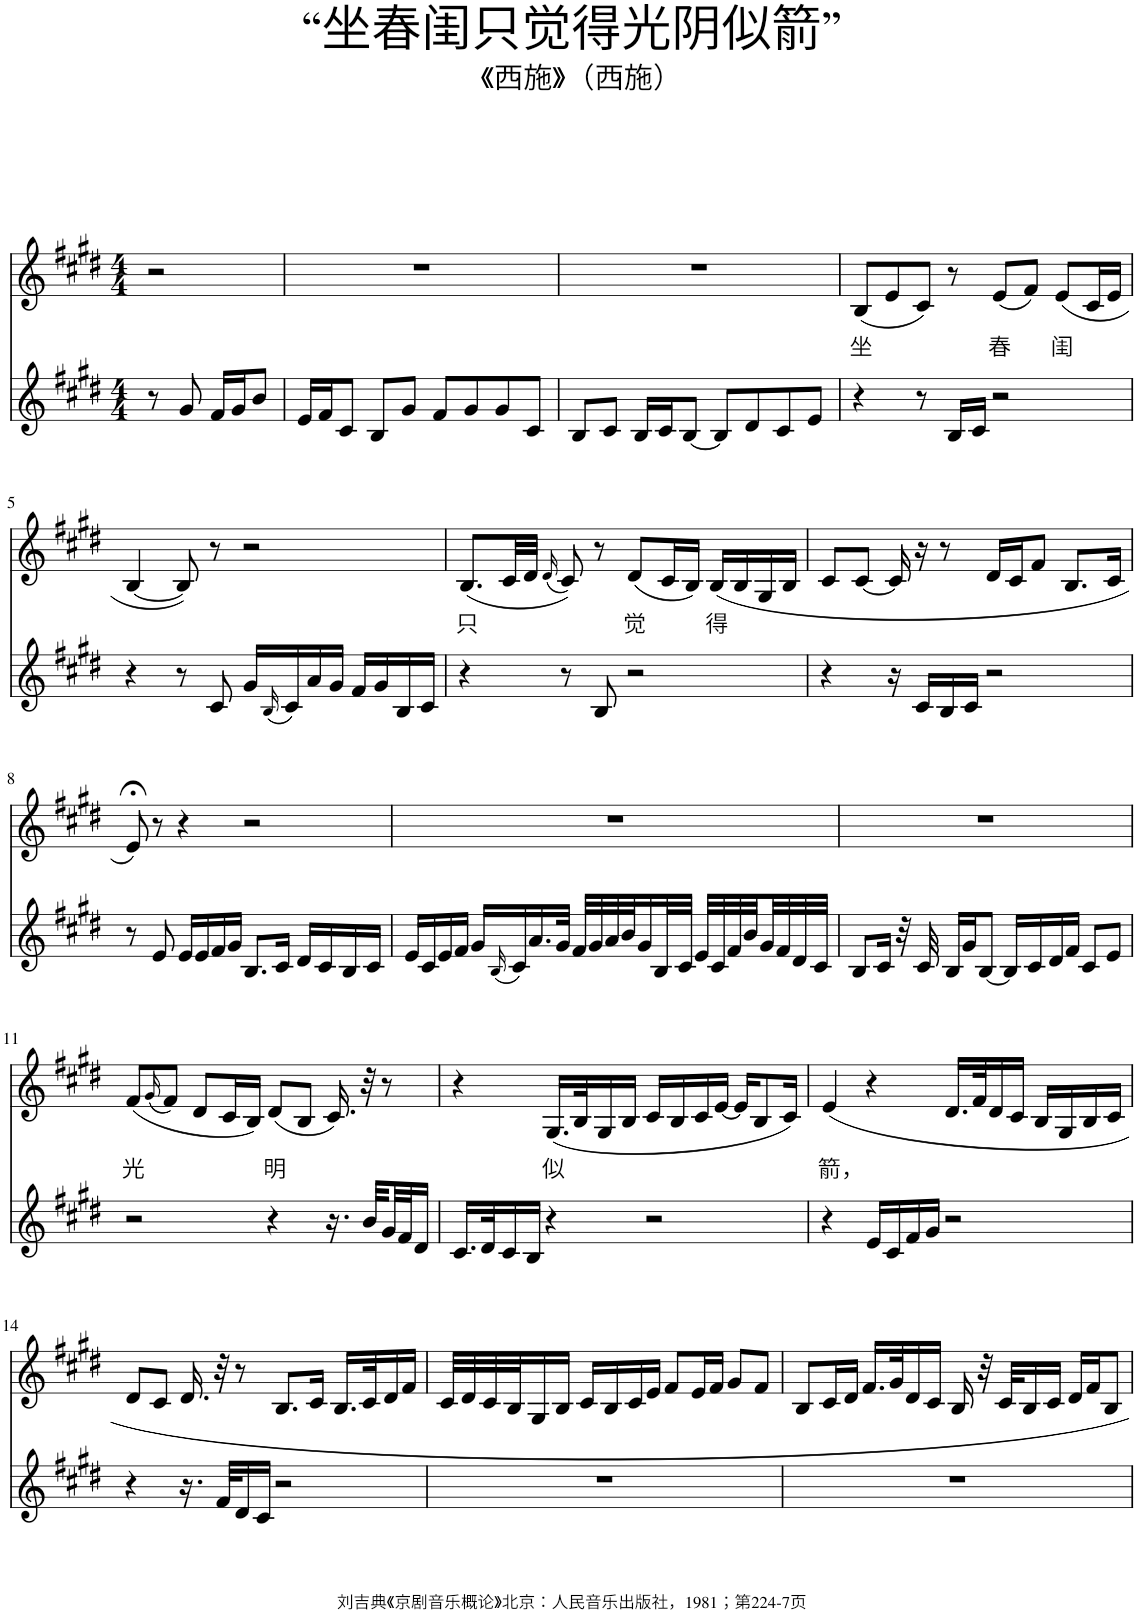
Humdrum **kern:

**kern	**kern	**text
*part2	*part1	*part1
*staff2	*staff1	*staff1
*I"Piano	*I"Piano	*
*I'Pno	*I'Pno	*
*clefG2	*clefG2	*
*k[f#c#g#d#]	*k[f#c#g#d#]	*
*M4/4	*M4/4	*
=1	=1	=1
8r	2r	.
8g#/	.	.
16f#/LL	.	.
16g#/J	.	.
8b/J	.	.
=2	=2	=2
16e/LL	1r	.
16f#/J	.	.
8c#/J	.	.
8B/L	.	.
8g#/J	.	.
8f#/L	.	.
8g#/	.	.
8g#/	.	.
8c#/J	.	.
=3	=3	=3
8B/L	1r	.
8c#/J	.	.
16B/LL	.	.
16c#/J	.	.
[8B/J	.	.
8B/L]	.	.
8d#/	.	.
8c#/	.	.
8e/J	.	.
=4	=4	=4
!	!	!LO:LY:b
4r	(8B/L	坐
.	8e/	.
8r	8c#/J)	.
16B/LL	8r	.
16c#/JJ	.	.
!	!	!LO:LY:b
2r	(8e/L	春
.	8f#/J)	.
!	!	!LO:LY:b
.	(8e/L	闺
.	16c#/L	.
.	16e/JJ	.
!!LO:LB:g=z
=5	=5	=5
4r	[4B/	.
8r	8B/])	.
8c#/	8r	.
16g#/LL	2r	.
(16qB/	.	.
16c#/)	.	.
16a/	.	.
16g#/JJ	.	.
16f#/LL	.	.
16g#/	.	.
16B/	.	.
16c#/JJ	.	.
=6	=6	=6
!	!	!LO:LY:b
4r	(8.B/L	只
.	32c#/LL	.
.	32d#/JJJ	.
.	(16qd#/	.
8r	8c#/))	.
8B/	8r	.
!	!	!LO:LY:b
2r	(8d#/L	觉
.	16c#/L	.
.	16B/JJ)	.
!	!	!LO:LY:b
.	(16B/LL	得
.	16B/	.
.	16G#/	.
.	16B/JJ	.
=7	=7	=7
4r	8c#/L	.
.	[8c#/J	.
16r	16c#/]	.
16c#/LL	16r	.
16B/	8r	.
16c#/JJ	.	.
2r	16d#/LL	.
.	16c#/J	.
.	8f#/J	.
.	8.B/L	.
.	16c#/Jk	.
!!LO:LB:g=z
=8	=8	=8
8r	8e;</)	.
8e/	8r	.
16e/LL	4r	.
16e/	.	.
16f#/	.	.
16g#/JJ	.	.
8.B/L	2r	.
16c#/Jk	.	.
16d#/LL	.	.
16c#/	.	.
16B/	.	.
16c#/JJ	.	.
=9	=9	=9
16e/LL	1r	.
16c#/	.	.
16e/	.	.
16f#/JJ	.	.
16g#/LL	.	.
(16qB/	.	.
16c#/)	.	.
16.a/	.	.
32g#/JJk	.	.
32f#/LLL	.	.
32g#/	.	.
32a/	.	.
32b/J	.	.
16g#/	.	.
32B/L	.	.
32c#/JJJ	.	.
32e/LLL	.	.
32c#/	.	.
32f#/	.	.
32b/	.	.
32g#/	.	.
32f#/	.	.
32d#/	.	.
32c#/JJJ	.	.
=10	=10	=10
8B/L	1r	.
16c#/Jk	.	.
32r	.	.
32c#/	.	.
16B/LL	.	.
16g#/J	.	.
[8B/J	.	.
16B/LL]	.	.
16c#/	.	.
16d#/	.	.
16f#/JJ	.	.
8c#/L	.	.
8e/J	.	.
!!LO:LB:g=z
=11	=11	=11
!	!	!LO:LY:b
2r	(8f#/L	光
.	(16qg#/	.
.	8f#/J)	.
.	8d#/L	.
.	16c#/L	.
.	16B/JJ)	.
!	!	!LO:LY:b
4r	(8d#/L	明
.	8B/J	.
16.r	16.c#/)	.
32b/LLL	32r	.
32g#/	8r	.
32f#/J	.	.
16d#/JJ	.	.
=12	=12	=12
16.c#/LL	4r	.
32d#/K	.	.
16c#/	.	.
16B/JJ	.	.
!	!	!LO:LY:b
4r	(16.G#/LL	似
.	32B/K	.
.	16G#/	.
.	16B/JJ	.
2r	16c#/LL	.
.	16B/	.
.	16c#/	.
.	[16e/JJ	.
.	16e/KL]	.
.	8B/	.
.	16c#/Jk)	.
=13	=13	=13
!	!	!LO:LY:b
4r	4e/	箭，
16e/LL	4r	.
16c#/	.	.
16f#/	.	.
16g#/JJ	.	.
2r	16.d#/LL	.
.	32f#/K	.
.	16d#/	.
.	16c#/JJ	.
.	16B/LL	.
.	16G#/	.
.	16B/	.
.	16c#/JJ	.
!!LO:LB:g=z
=14	=14	=14
4r	8d#/L	.
.	8c#/J	.
16.r	16.d#/	.
32f#/KLL	32r	.
16d#/	8r	.
16c#/JJ	.	.
2r	8.B/L	.
.	16c#/Jk	.
.	16.B/LL	.
.	32c#/K	.
.	16d#/	.
.	16f#/JJ	.
=15	=15	=15
1r	32c#/LLL	.
.	32d#/	.
.	32c#/	.
.	32B/J	.
.	16G#/	.
.	16B/JJ	.
.	16c#/LL	.
.	16B/	.
.	16c#/	.
.	16e/JJ	.
.	8f#/L	.
.	16e/L	.
.	16f#/JJ	.
.	8g#/L	.
.	8f#/J	.
=16	=16	=16
1r	8B/L	.
.	16c#/L	.
.	16d#/JJ	.
.	16.f#/LL	.
.	32g#/K	.
.	16d#/	.
.	16c#/JJ	.
.	16B/	.
.	32r	.
.	32c#/KLL	.
.	16B/	.
.	16c#/JJ	.
.	16d#/LL	.
.	16f#/J	.
.	8B/J	.
=	=	=
*-	*-	*-
